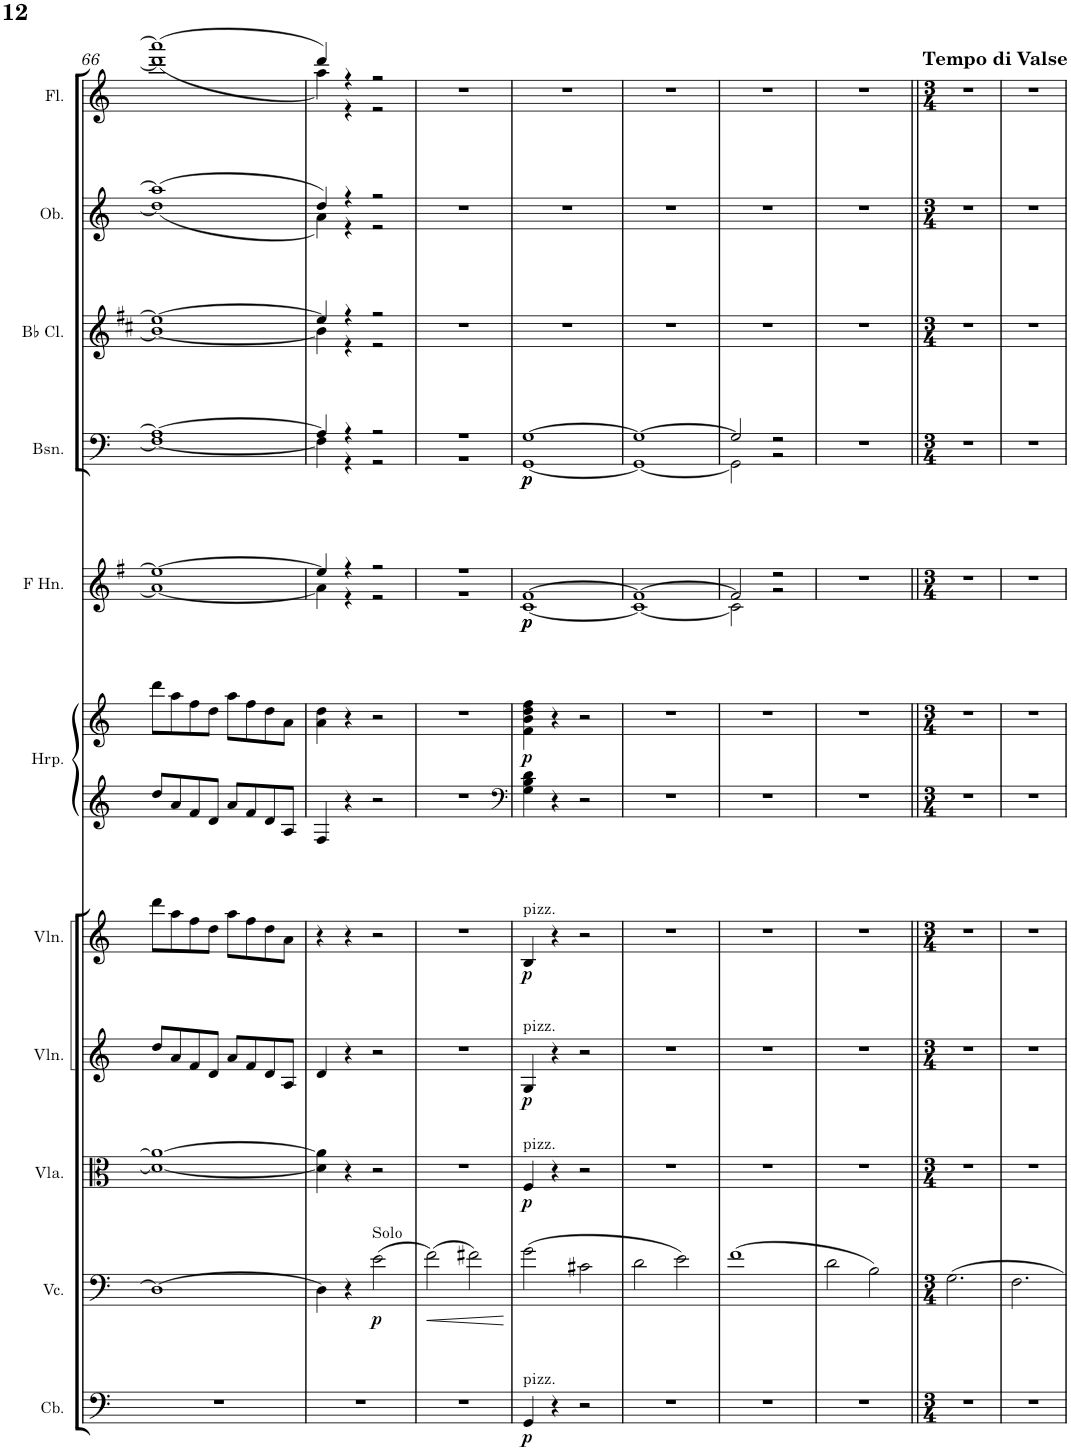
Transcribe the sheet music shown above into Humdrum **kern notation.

**kern	**dynam	**kern	**dynam	**kern	**dynam	**kern	**dynam	**kern	**dynam	**kern	**kern	**dynam	**kern	**dynam	**kern	**dynam	**kern	**kern	**kern
*part11	*part11	*part10	*part10	*part9	*part9	*part8	*part8	*part7	*part7	*part6	*part6	*part6	*part5	*part5	*part4	*part4	*part3	*part2	*part1
*staff12	*staff12	*staff11	*staff11	*staff10	*staff10	*staff9	*staff9	*staff8	*staff8	*staff7	*staff6	*staff6/7	*staff5	*staff5	*staff4	*staff4	*staff3	*staff2	*staff1
*I"Contrabass	*	*I"Violoncello	*	*I"Viola	*	*I"Violin	*	*I"Violin	*	*I"Harp	*	*	*I"Horn in F	*	*I"Bassoon	*	*I"Bb Clarinet	*I"Oboe	*I"Flute
*I'Cb.	*	*I'Vc.	*	*I'Vla.	*	*I'Vln.	*	*I'Vln.	*	*I'Hrp.	*	*	*	*	*I'Bsn.	*	*I'Bb Cl.	*I'Ob.	*I'Fl.
!!LO:PB:g=z
*clefF4	*	*clefF4	*	*clefC3	*	*clefG2	*	*clefG2	*	*clefG2	*clefG2	*	*clefG2	*	*clefF4	*	*clefG2	*clefG2	*clefG2
*Trd7c12	*	*	*	*	*	*	*	*	*	*	*	*	*Trd4c7	*	*	*	*Trd1c2	*	*
*k[]	*	*k[]	*	*k[]	*	*k[]	*	*k[]	*	*k[]	*k[]	*	*k[f#]	*	*k[]	*	*k[f#c#]	*k[]	*k[]
*M2/2	*	*M2/2	*	*M2/2	*	*M2/2	*	*M2/2	*	*M2/2	*M2/2	*	*M2/2	*	*M2/2	*	*M2/2	*M2/2	*M2/2
*met(c|)	*	*met(c|)	*	*met(c|)	*	*met(c|)	*	*met(c|)	*	*met(c|)	*met(c|)	*	*met(c|)	*	*met(c|)	*	*met(c|)	*met(c|)	*met(c|)
=66	=66	=66	=66	=66	=66	=66	=66	=66	=66	=66	=66	=66	=66	=66	=66	=66	=66	=66	=66
*	*	*	*	*	*	*	*	*	*	*	*	*	*^	*	*^	*	*^	*^	*^
1r	.	1D_	.	1d_ 1a_	.	8dd/L	.	8ddd\L	.	8dd/L	8ddd\L	.	1ee_	1a_	.	1A_	1F_	.	1ee_	1b_	(1aa]	(1dd]	(1aaa]	(1ddd]
.	.	.	.	.	.	8a/	.	8aa\	.	8a/	8aa\	.	.	.	.	.	.	.	.	.	.	.	.	.
.	.	.	.	.	.	8f/	.	8ff\	.	8f/	8ff\	.	.	.	.	.	.	.	.	.	.	.	.	.
.	.	.	.	.	.	8d/J	.	8dd\J	.	8d/J	8dd\J	.	.	.	.	.	.	.	.	.	.	.	.	.
.	.	.	.	.	.	8a/L	.	8aa\L	.	8a/L	8aa\L	.	.	.	.	.	.	.	.	.	.	.	.	.
.	.	.	.	.	.	8f/	.	8ff\	.	8f/	8ff\	.	.	.	.	.	.	.	.	.	.	.	.	.
.	.	.	.	.	.	8d/	.	8dd\	.	8d/	8dd\	.	.	.	.	.	.	.	.	.	.	.	.	.
.	.	.	.	.	.	8A/J	.	8a\J	.	8A/J	8a\J	.	.	.	.	.	.	.	.	.	.	.	.	.
=67	=67	=67	=67	=67	=67	=67	=67	=67	=67	=67	=67	=67	=67	=67	=67	=67	=67	=67	=67	=67	=67	=67	=67	=67
1r	.	4D\]	.	4d\] 4a\]	.	4d/	.	4r	.	4F/	4a\ 4dd\	.	4ee/]	4a\]	.	4A/]	4F\]	.	4ee/]	4b\]	4dd/)	4a\)	4ddd/)	4aa\)
.	.	4r	.	4r	.	4r	.	4r	.	4r	4r	.	4r	4r	.	4r	4r	.	4r	4r	4r	4r	4r	4r
!	!	!LO:TX:a:t=Solo	!	!	!	!	!	!	!	!	!	!	!	!	!	!	!	!	!	!	!	!	!	!
!	!	!	!LO:DY:b	!	!	!	!	!	!	!	!	!	!	!	!	!	!	!	!	!	!	!	!	!
.	.	(2e\	p	2r	.	2r	.	2r	.	2r	2r	.	2r	2r	.	2r	2r	.	2r	2r	2r	2r	2r	2r
=68	=68	=68	=68	=68	=68	=68	=68	=68	=68	=68	=68	=68	=68	=68	=68	=68	=68	=68	=68	=68	=68	=68	=68	=68
!	!	!	!LO:HP:b	!	!	!	!	!	!	!	!	!	!	!	!	!	!	!	!	!	!	!	!	!
*	*	*	*	*	*	*	*	*	*	*	*	*	*	*	*	*	*	*	*v	*v	*	*	*v	*v
*	*	*	*	*	*	*	*	*	*	*	*	*	*	*	*	*	*	*	*	*v	*v	*
1r	.	(2f\)	<	1r	.	1r	.	1r	.	1r	1r	.	1r	1r	.	1r	1r	.	1r	1r	1r
.	.	2f#X\)	.	.	.	.	.	.	.	.	.	.	.	.	.	.	.	.	.	.	.
*	*	*	*	*	*	*	*	*	*	*	*	*	*v	*v	*	*	*	*	*	*	*
*	*	*	*	*	*	*	*	*	*	*	*	*	*	*	*v	*v	*	*	*	*
.	.	.	[	.	.	.	.	.	.	.	.	.	.	.	.	.	.	.	.
=69	=69	=69	=69	=69	=69	=69	=69	=69	=69	=69	=69	=69	=69	=69	=69	=69	=69	=69	=69
*	*	*	*	*	*	*	*	*	*	*clefF4	*	*	*	*	*	*	*	*	*
*	*	*	*	*	*	*	*	*	*	*	*	*	*^	*	*^	*	*	*	*
!	!	!	!	!	!	!	!	!LO:TX:a:t=pizz.	!	!	!	!	!	!	!	!	!	!	!	!	!
!	!	!	!	!	!	!LO:TX:a:t=pizz.	!	!	!	!	!	!	!	!	!	!	!	!	!	!	!
!	!	!	!	!LO:TX:a:t=pizz.	!	!	!	!	!	!	!	!	!	!	!	!	!	!	!	!	!
!LO:TX:a:t=pizz.	!	!	!	!	!	!	!	!	!	!	!	!	!	!	!	!	!	!	!	!	!
!	!LO:DY:b	!	!	!	!LO:DY:b	!	!LO:DY:b	!	!LO:DY:b	!	!	!LO:DY:b	!	!	!LO:DY:b	!	!	!	!	!	!
!	!	!	!	!	!	!	!	!	!	!	!	!	!	!	!LO:DY:n=1:b	!	!	!LO:DY:b	!	!	!
!	!	!	!	!	!	!	!	!	!	!	!	!	!	!	!	!	!	!LO:DY:n=1:b	!	!	!
4GG/	p	(2g\	.	4F/	p	4G/	p	4B/	p	4G\ 4B\ 4d\	4f\ 4b\ 4dd\ 4ff\	p	[1f#	[1c	p p	[1G	[1GG	p p	1r	1r	1r
4r	.	.	.	4r	.	4r	.	4r	.	4r	4r	.	.	.	.	.	.	.	.	.	.
2r	.	2c#X\	.	2r	.	2r	.	2r	.	2r	2r	.	.	.	.	.	.	.	.	.	.
=70	=70	=70	=70	=70	=70	=70	=70	=70	=70	=70	=70	=70	=70	=70	=70	=70	=70	=70	=70	=70	=70
1r	.	2d\	.	1r	.	1r	.	1r	.	1r	1r	.	1f#_	1c_	.	1G_	1GG_	.	1r	1r	1r
.	.	2e\)	.	.	.	.	.	.	.	.	.	.	.	.	.	.	.	.	.	.	.
=71	=71	=71	=71	=71	=71	=71	=71	=71	=71	=71	=71	=71	=71	=71	=71	=71	=71	=71	=71	=71	=71
1r	.	(1f	.	1r	.	1r	.	1r	.	1r	1r	.	2f#/]	2c\]	.	2G/]	2GG\]	.	1r	1r	1r
.	.	.	.	.	.	.	.	.	.	.	.	.	2r	2r	.	2r	2r	.	.	.	.
*	*	*	*	*	*	*	*	*	*	*	*	*	*v	*v	*	*	*	*	*	*	*
*	*	*	*	*	*	*	*	*	*	*	*	*	*	*	*v	*v	*	*	*	*
=72	=72	=72	=72	=72	=72	=72	=72	=72	=72	=72	=72	=72	=72	=72	=72	=72	=72	=72	=72
1r	.	2d\	.	1r	.	1r	.	1r	.	1r	1r	.	1r	.	1r	.	1r	1r	1r
.	.	2B\)	.	.	.	.	.	.	.	.	.	.	.	.	.	.	.	.	.
=73||	=73||	=73||	=73||	=73||	=73||	=73||	=73||	=73||	=73||	=73||	=73||	=73||	=73||	=73||	=73||	=73||	=73||	=73||	=73||
*M3/4	*	*M3/4	*	*M3/4	*	*M3/4	*	*M3/4	*	*M3/4	*M3/4	*	*M3/4	*	*M3/4	*	*M3/4	*M3/4	*M3/4
!	!	!	!	!	!	!	!	!	!	!	!	!	!	!	!	!	!	!	!LO:TX:a:B:t=Tempo di Valse
2.r	.	2.G\	.	2.r	.	2.r	.	2.r	.	2.r	2.r	.	2.r	.	2.r	.	2.r	2.r	2.r
=74	=74	=74	=74	=74	=74	=74	=74	=74	=74	=74	=74	=74	=74	=74	=74	=74	=74	=74	=74
2.r	.	2.F\	.	2.r	.	2.r	.	2.r	.	2.r	2.r	.	2.r	.	2.r	.	2.r	2.r	2.r
=	=	=	=	=	=	=	=	=	=	=	=	=	=	=	=	=	=	=	=
*-	*-	*-	*-	*-	*-	*-	*-	*-	*-	*-	*-	*-	*-	*-	*-	*-	*-	*-	*-
